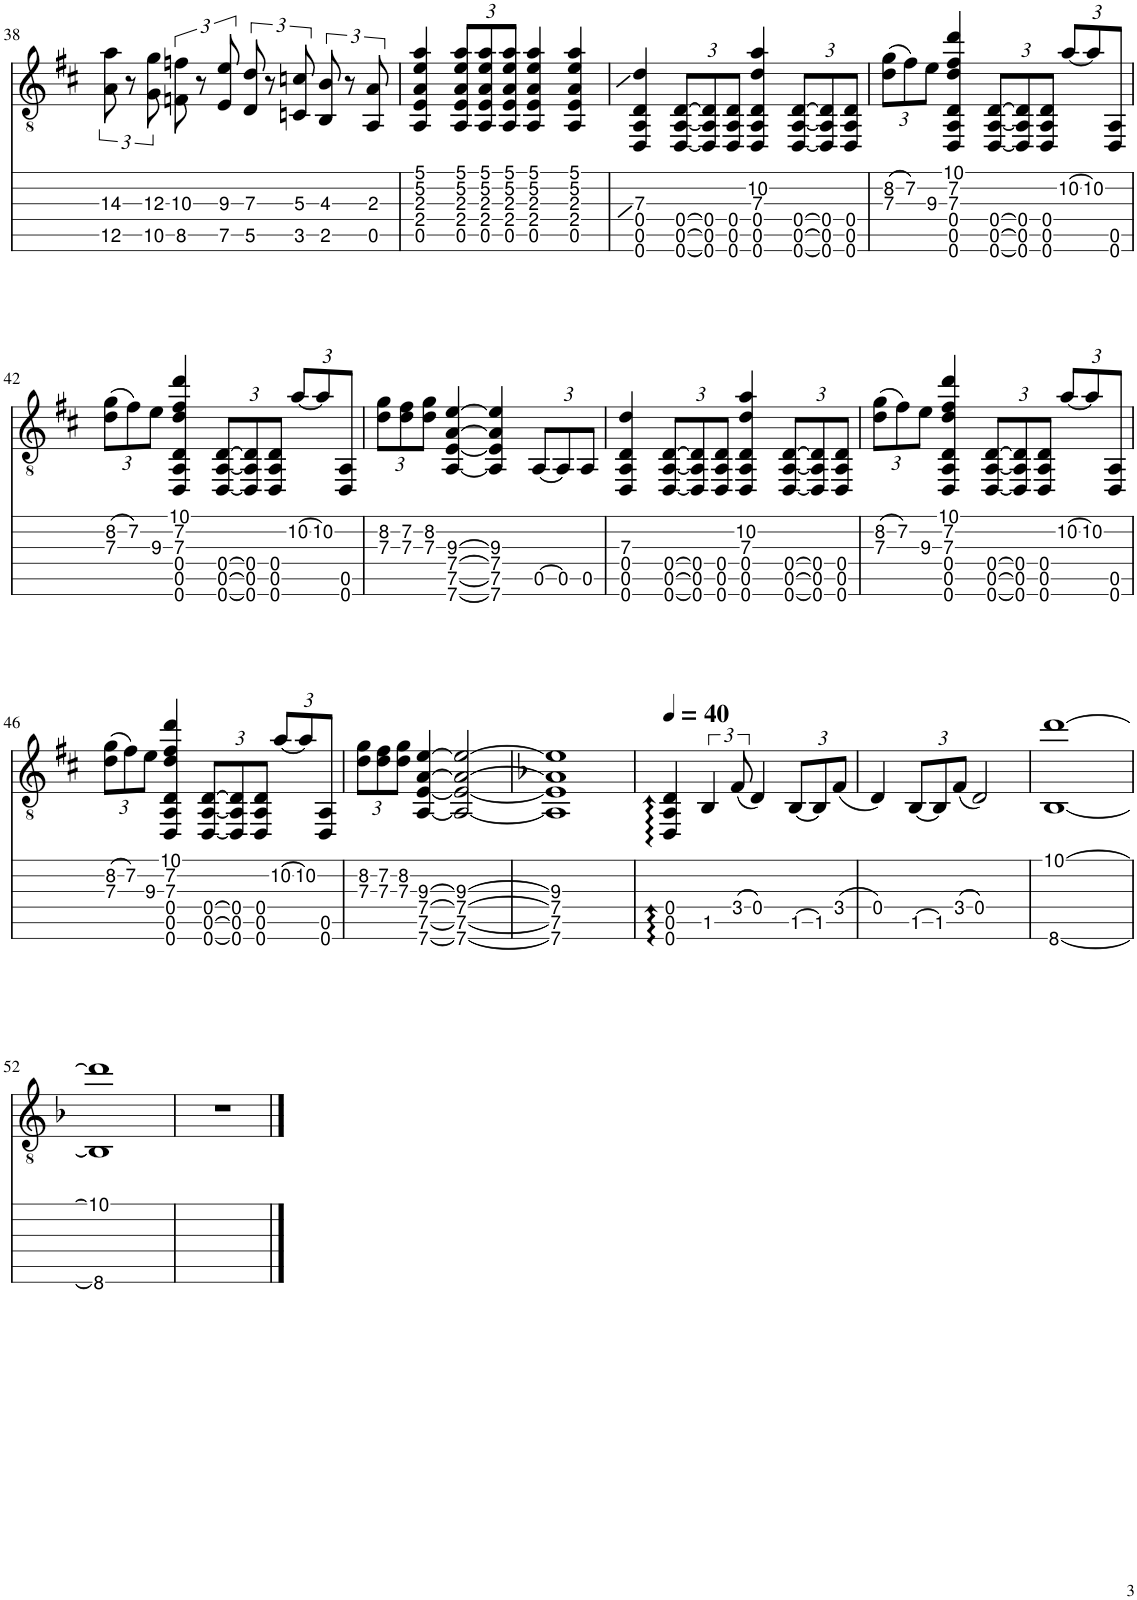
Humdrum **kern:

**kern	**kern
*part1	*part1
*staff2	*staff1
*I"Guitar	*
*I'Guit.	*
!!LO:PB:g=z
*	*clefGv2
*k[f#c#]	*k[f#c#]
*M4/4	*M4/4
*Xbrackettup	*
=38	=38
12A 12a	12A\ 12a\
12r	12r
12G 12g	12G\ 12g\
12F 12f	12Fn\ 12fn\
12r	12r
12E 12e	12E/ 12e/
12D 12d	12D/ 12d/
12r	12r
12C 12c	12Cn/ 12cn/
12BB 12B	12BB/ 12B/
12r	12r
12AA 12A	12AA/ 12A/
=39	=39
4AA 4E 4A 4e 4a	4AA/ 4E/ 4A/ 4e/ 4a/
*	*Xbrackettup
12AA\ 12E\ 12A\ 12e\ 12a\L	12AA/ 12E/ 12A/ 12e/ 12a/L
12AA\ 12E\ 12A\ 12e\ 12a\	12AA/ 12E/ 12A/ 12e/ 12a/
12AA\ 12E\ 12A\ 12e\ 12a\J	12AA/ 12E/ 12A/ 12e/ 12a/J
4AA 4E 4A 4e 4a	4AA/ 4E/ 4A/ 4e/ 4a/
4AA 4E 4A 4e 4a	4AA/ 4E/ 4A/ 4e/ 4a/
=40	=40
4DD 4AA 4D 4d	4DD/ 4AA/ 4D/ 4d/
[12DD\ [12AA\ [12D\L	[12DD/ [12AA/ [12D/L
12DD]\ 12AA]\ 12D]\	12DD/] 12AA/] 12D/]
12DD\ 12AA\ 12D\J	12DD/ 12AA/ 12D/J
4DD 4AA 4D 4d 4a	4DD/ 4AA/ 4D/ 4d/ 4a/
[12DD\ [12AA\ [12D\L	[12DD/ [12AA/ [12D/L
12DD]\ 12AA]\ 12D]\	12DD/] 12AA/] 12D/]
12DD\ 12AA\ 12D\J	12DD/ 12AA/ 12D/J
=41	=41
12d\ 12g\L	(12d\ 12g\L
12f#	12f#\)
12eJ	12e\J
4DD 4AA 4D 4d 4f# 4dd	4DD/ 4AA/ 4D/ 4d/ 4f#/ 4dd/
[12DD\ [12AA\ [12D\L	[12DD/ [12AA/ [12D/L
12DD]\ 12AA]\ 12D]\	12DD/] 12AA/] 12D/]
12DD\ 12AA\ 12D\J	12DD/ 12AA/ 12D/J
[12aL	[12a/L
12a]	12a/]
12DD\ 12AA\J	12DD/ 12AA/J
!!LO:LB:g=z
=42	=42
12d\ 12g\L	(12d\ 12g\L
12f#	12f#\)
12eJ	12e\J
4DD 4AA 4D 4d 4f# 4dd	4DD/ 4AA/ 4D/ 4d/ 4f#/ 4dd/
[12DD\ [12AA\ [12D\L	[12DD/ [12AA/ [12D/L
12DD]\ 12AA]\ 12D]\	12DD/] 12AA/] 12D/]
12DD\ 12AA\ 12D\J	12DD/ 12AA/ 12D/J
[12aL	[12a/L
12a]	12a/]
12DD\ 12AA\J	12DD/ 12AA/J
=43	=43
12d\ 12g\L	12d\ 12g\L
12d\ 12f#\	12d\ 12f#\
12d\ 12g\J	12d\ 12g\J
[4AA [4E [4A [4e	[4AA/ [4E/ [4A/ [4e/
4AA] 4E] 4A] 4e]	4AA/] 4E/] 4A/] 4e/]
[12AAL	[12AA/L
12AA]	12AA/]
12AAJ	12AA/J
=44	=44
4DD 4AA 4D 4d	4DD/ 4AA/ 4D/ 4d/
[12DD\ [12AA\ [12D\L	[12DD/ [12AA/ [12D/L
12DD]\ 12AA]\ 12D]\	12DD/] 12AA/] 12D/]
12DD\ 12AA\ 12D\J	12DD/ 12AA/ 12D/J
4DD 4AA 4D 4d 4a	4DD/ 4AA/ 4D/ 4d/ 4a/
[12DD\ [12AA\ [12D\L	[12DD/ [12AA/ [12D/L
12DD]\ 12AA]\ 12D]\	12DD/] 12AA/] 12D/]
12DD\ 12AA\ 12D\J	12DD/ 12AA/ 12D/J
=45	=45
12d\ 12g\L	(12d\ 12g\L
12f#	12f#\)
12eJ	12e\J
4DD 4AA 4D 4d 4f# 4dd	4DD/ 4AA/ 4D/ 4d/ 4f#/ 4dd/
[12DD\ [12AA\ [12D\L	[12DD/ [12AA/ [12D/L
12DD]\ 12AA]\ 12D]\	12DD/] 12AA/] 12D/]
12DD\ 12AA\ 12D\J	12DD/ 12AA/ 12D/J
[12aL	[12a/L
12a]	12a/]
12DD\ 12AA\J	12DD/ 12AA/J
!!LO:LB:g=z
=46	=46
12d\ 12g\L	(12d\ 12g\L
12f#	12f#\)
12eJ	12e\J
4DD 4AA 4D 4d 4f# 4dd	4DD/ 4AA/ 4D/ 4d/ 4f#/ 4dd/
[12DD\ [12AA\ [12D\L	[12DD/ [12AA/ [12D/L
12DD]\ 12AA]\ 12D]\	12DD/] 12AA/] 12D/]
12DD\ 12AA\ 12D\J	12DD/ 12AA/ 12D/J
[12aL	[12a/L
12a]	12a/]
12DD\ 12AA\J	12DD/ 12AA/J
=47	=47
12d\ 12g\L	12d\ 12g\L
12d\ 12f#\	12d\ 12f#\
12d\ 12g\J	12d\ 12g\J
[4AA [4E [4A [4e	[4AA/ [4E/ [4A/ [4e/
2AA_ 2E_ 2A_ 2e_	2AA/_ 2E/_ 2A/_ 2e/_
=48	=48
*k[b-]	*k[b-]
1AA] 1E] 1A] 1e]	1AA] 1E] 1A] 1e]
=49	=49
*	*MM40
4DD 4AA 4D	4DD/ 4AA/ 4D/
*	*brackettup
6BB-	6BB-/
12F	(12F/
4D	4D/)
*	*Xbrackettup
[12BB-L	[12BB-/L
12BB-]	12BB-/]
12FJ	(12F/J
=50	=50
4D	4D/)
[12BB-L	[12BB-/L
12BB-]	12BB-/]
12FJ	(12F/J
2D	2D/)
=51	=51
[1BB- [1dd	[1BB- [1dd
!!LO:LB:g=z
=52	=52
1BB-] 1dd]	1BB-] 1dd]
=53	=53
1r	1r
==	==
*-	*-
